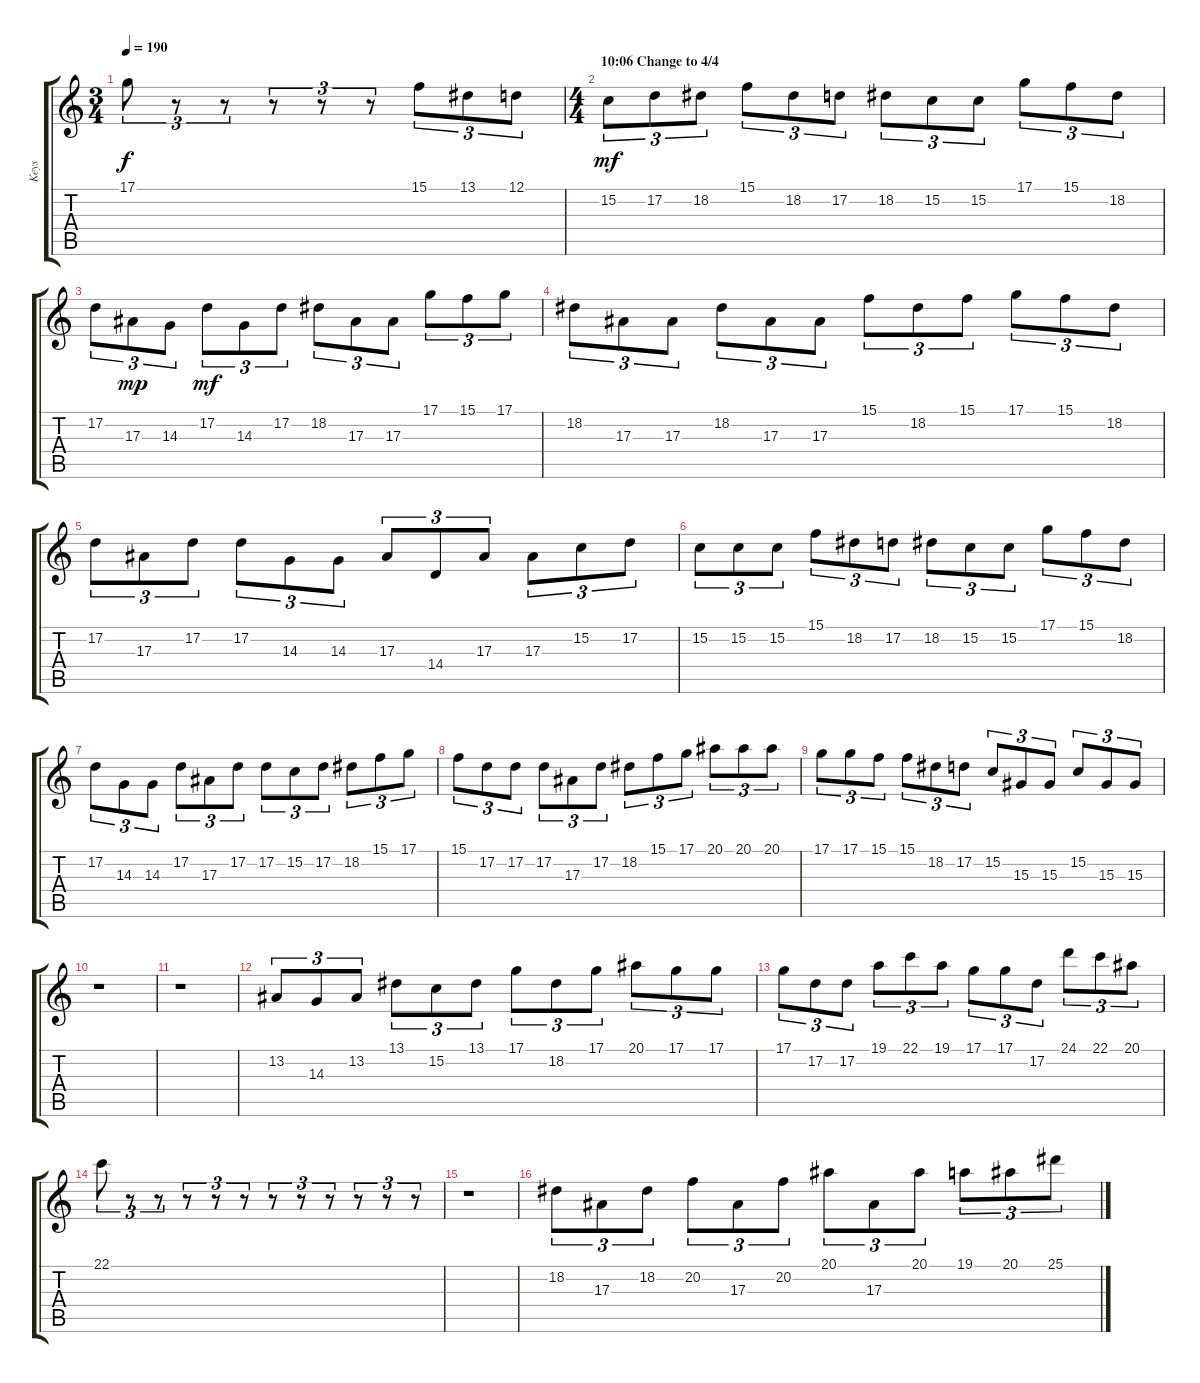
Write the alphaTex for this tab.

\track ("Keys" "Keys") {instrument pad3polysynth}
\staff {score tabs}
\tuning (D4 A3 F3 C3 G2 C2) {hide}
\ts (3 4)
\tempo 190
\clef g2
\ks c
17.1.8{tu (3 2) dy f} r.8{tu (3 2)} r.8{tu (3 2)} r.8{tu (3 2)} r.8{tu (3 2)} r.8{tu (3 2)} 15.1.8{tu (3 2)} 13.1.8{tu (3 2)} 12.1.8{tu (3 2)} |
\ts (4 4)
\section ("" "10:06 Change to 4/4")
15.2.8{tu (3 2) dy mf} 17.2.8{tu (3 2)} 18.2.8{tu (3 2)} 15.1.8{tu (3 2)} 18.2.8{tu (3 2)} 17.2.8{tu (3 2)} 18.2.8{tu (3 2)} 15.2.8{tu (3 2)} 15.2.8{tu (3 2)} 17.1.8{tu (3 2)} 15.1.8{tu (3 2)} 18.2.8{tu (3 2)} |
17.2.8{tu (3 2)} 17.3.8{tu (3 2) dy mp} 14.3.8{tu (3 2)} 17.2.8{tu (3 2) dy mf} 14.3.8{tu (3 2)} 17.2.8{tu (3 2)} 18.2.8{tu (3 2)} 17.3.8{tu (3 2)} 17.3.8{tu (3 2)} 17.1.8{tu (3 2)} 15.1.8{tu (3 2)} 17.1.8{tu (3 2)} |
18.2.8{tu (3 2)} 17.3.8{tu (3 2)} 17.3.8{tu (3 2)} 18.2.8{tu (3 2)} 17.3.8{tu (3 2)} 17.3.8{tu (3 2)} 15.1.8{tu (3 2)} 18.2.8{tu (3 2)} 15.1.8{tu (3 2)} 17.1.8{tu (3 2)} 15.1.8{tu (3 2)} 18.2.8{tu (3 2)} |
17.2.8{tu (3 2)} 17.3.8{tu (3 2)} 17.2.8{tu (3 2)} 17.2.8{tu (3 2)} 14.3.8{tu (3 2)} 14.3.8{tu (3 2)} 17.3.8{tu (3 2)} 14.4.8{tu (3 2)} 17.3.8{tu (3 2)} 17.3.8{tu (3 2)} 15.2.8{tu (3 2)} 17.2.8{tu (3 2)} |
15.2.8{tu (3 2)} 15.2.8{tu (3 2)} 15.2.8{tu (3 2)} 15.1.8{tu (3 2)} 18.2.8{tu (3 2)} 17.2.8{tu (3 2)} 18.2.8{tu (3 2)} 15.2.8{tu (3 2)} 15.2.8{tu (3 2)} 17.1.8{tu (3 2)} 15.1.8{tu (3 2)} 18.2.8{tu (3 2)} |
17.2.8{tu (3 2)} 14.3.8{tu (3 2)} 14.3.8{tu (3 2)} 17.2.8{tu (3 2)} 17.3.8{tu (3 2)} 17.2.8{tu (3 2)} 17.2.8{tu (3 2)} 15.2.8{tu (3 2)} 17.2.8{tu (3 2)} 18.2.8{tu (3 2)} 15.1.8{tu (3 2)} 17.1.8{tu (3 2)} |
15.1.8{tu (3 2)} 17.2.8{tu (3 2)} 17.2.8{tu (3 2)} 17.2.8{tu (3 2)} 17.3.8{tu (3 2)} 17.2.8{tu (3 2)} 18.2.8{tu (3 2)} 15.1.8{tu (3 2)} 17.1.8{tu (3 2)} 20.1.8{tu (3 2)} 20.1.8{tu (3 2)} 20.1.8{tu (3 2)} |
17.1.8{tu (3 2)} 17.1.8{tu (3 2)} 15.1.8{tu (3 2)} 15.1.8{tu (3 2)} 18.2.8{tu (3 2)} 17.2.8{tu (3 2)} 15.2.8{tu (3 2)} 15.3.8{tu (3 2)} 15.3.8{tu (3 2)} 15.2.8{tu (3 2)} 15.3.8{tu (3 2)} 15.3.8{tu (3 2)} |
r.1 |
r.1 |
13.2.8{tu (3 2)} 14.3.8{tu (3 2)} 13.2.8{tu (3 2)} 13.1.8{tu (3 2)} 15.2.8{tu (3 2)} 13.1.8{tu (3 2)} 17.1.8{tu (3 2)} 18.2.8{tu (3 2)} 17.1.8{tu (3 2)} 20.1.8{tu (3 2)} 17.1.8{tu (3 2)} 17.1.8{tu (3 2)} |
17.1.8{tu (3 2)} 17.2.8{tu (3 2)} 17.2.8{tu (3 2)} 19.1.8{tu (3 2)} 22.1.8{tu (3 2)} 19.1.8{tu (3 2)} 17.1.8{tu (3 2)} 17.1.8{tu (3 2)} 17.2.8{tu (3 2)} 24.1.8{tu (3 2)} 22.1.8{tu (3 2)} 20.1.8{tu (3 2)} |
22.1.8{tu (3 2)} r.8{tu (3 2)} r.8{tu (3 2)} r.8{tu (3 2)} r.8{tu (3 2)} r.8{tu (3 2)} r.8{tu (3 2)} r.8{tu (3 2)} r.8{tu (3 2)} r.8{tu (3 2)} r.8{tu (3 2)} r.8{tu (3 2)} |
r.1 |
18.2.8{tu (3 2)} 17.3.8{tu (3 2)} 18.2.8{tu (3 2)} 20.2.8{tu (3 2)} 17.3.8{tu (3 2)} 20.2.8{tu (3 2)} 20.1.8{tu (3 2)} 17.3.8{tu (3 2)} 20.1.8{tu (3 2)} 19.1.8{tu (3 2)} 20.1.8{tu (3 2)} 25.1.8{tu (3 2)}
